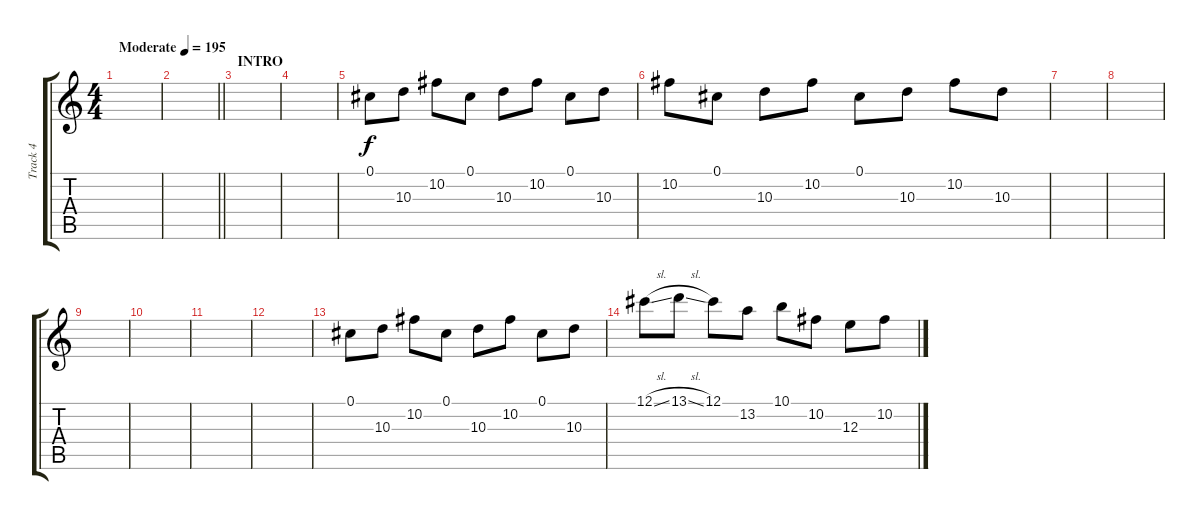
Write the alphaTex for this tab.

\track ("Track 4" "Track 4") {instrument electricguitarjazz}
\staff {score tabs}
\tuning (Db4 Ab3 E3 B2 Gb2 B1) {hide}
\ts (4 4)
\tempo (195 "Moderate")
\clef g2
\ks c
|
\barLineRight lightlight
|
\section ("" "INTRO")
|
|
0.1.8 10.3.8 10.2.8 0.1.8 10.3.8 10.2.8 0.1.8 10.3.8 |
10.2.8 0.1.8 10.3.8 10.2.8 0.1.8 10.3.8 10.2.8 10.3.8 |
|
|
|
|
|
|
0.1.8 10.3.8 10.2.8 0.1.8 10.3.8 10.2.8 0.1.8 10.3.8 |
12.1{sl}.8 13.1{sl}.8 12.1.8 13.2.8 10.1.8 10.2.8 12.3.8 10.2.8
